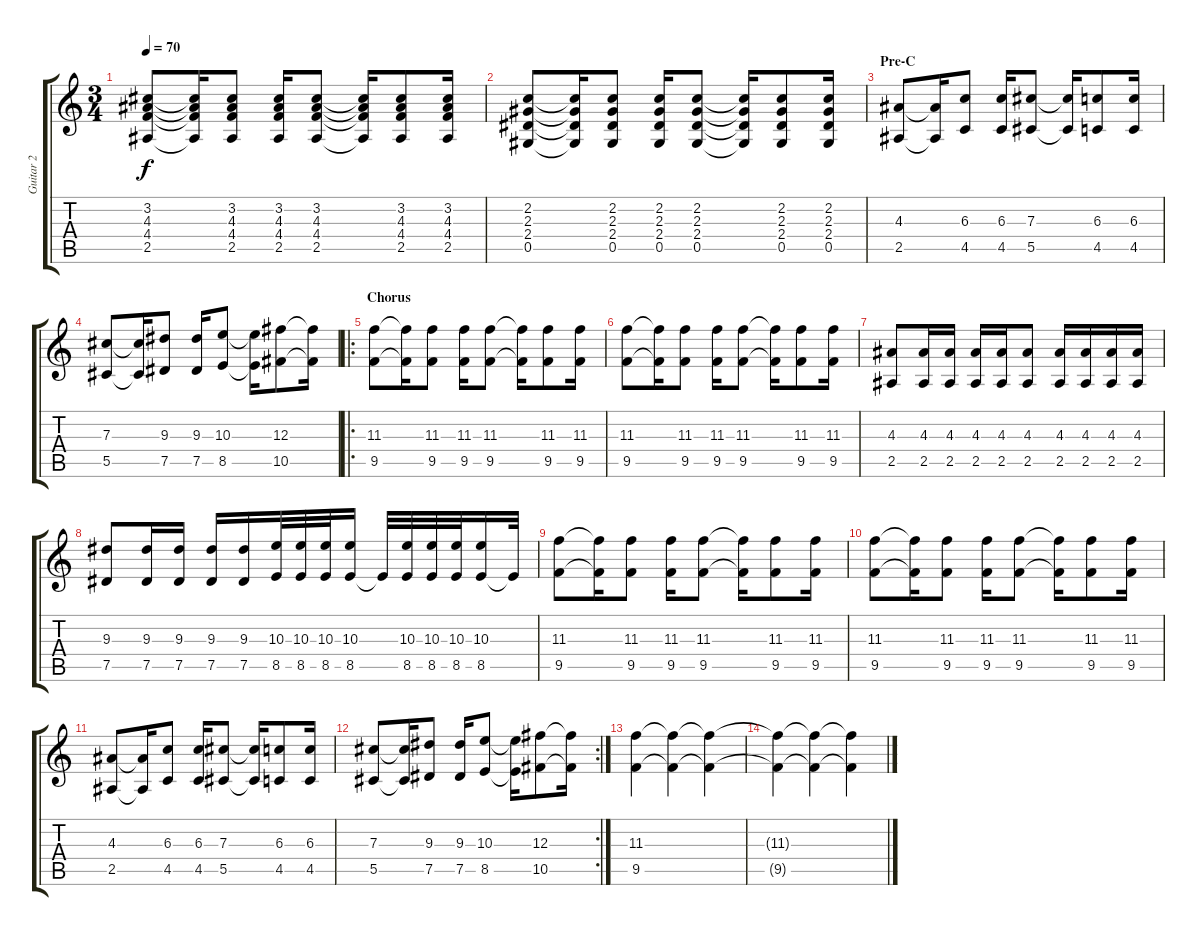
\track ("Guitar 2" "Guitar 2") {instrument overdrivenguitar}
\staff {score tabs}
\tuning (Eb4 Bb3 Gb3 Db3 Ab2 Eb2) {hide}
\ts (3 4)
\tempo 70
\clef g2
\ks c
(3.2 4.3 4.4 2.5).8{dy f instrument distortionguitar} (3.2{t} 4.3{t} 4.4{t} 2.5{t}).16 (3.2 4.3 4.4 2.5).8 (3.2 4.3 4.4 2.5).16 (3.2 4.3 4.4 2.5).8 (3.2{t} 4.3{t} 4.4{t} 2.5{t}).16 (3.2 4.3 4.4 2.5).8 (3.2 4.3 4.4 2.5).16 |
(2.2 2.3 2.4 0.5).8{instrument distortionguitar} (2.2{t} 2.3{t} 2.4{t} 0.5{t}).16 (2.2 2.3 2.4 0.5).8 (2.2 2.3 2.4 0.5).16 (2.2 2.3 2.4 0.5).8 (2.2{t} 2.3{t} 2.4{t} 0.5{t}).16 (2.2 2.3 2.4 0.5).8 (2.2 2.3 2.4 0.5).16 |
\section ("" "Pre-C")
(4.3 2.5).8{instrument overdrivenguitar} (4.3{t} 2.5{t}).16 (6.3 4.5).8 (6.3 4.5).16 (7.3 5.5).8 (7.3{t} 5.5{t}).16 (6.3 4.5).8 (6.3 4.5).16 |
(7.3 5.5).8 (7.3{t} 5.5{t}).16 (9.3 7.5).8 (9.3 7.5).16 (10.3 8.5).8 (10.3{t} 8.5{t}).16 (12.3 10.5).8 (12.3{t} 10.5{t}).16 |
\ro
\section ("" "Chorus")
(11.3 9.5).8 (11.3{t} 9.5{t}).16 (11.3 9.5).8 (11.3 9.5).16 (11.3 9.5).8 (11.3{t} 9.5{t}).16 (11.3 9.5).8 (11.3 9.5).16 |
(11.3 9.5).8 (11.3{t} 9.5{t}).16 (11.3 9.5).8 (11.3 9.5).16 (11.3 9.5).8 (11.3{t} 9.5{t}).16 (11.3 9.5).8 (11.3 9.5).16 |
(4.3 2.5).8 (4.3 2.5).16 (4.3 2.5).16 (4.3 2.5).16 (4.3 2.5).16 (4.3 2.5).8 (4.3 2.5).16 (4.3 2.5).16 (4.3 2.5).16 (4.3 2.5).16 |
(9.3 7.5).8 (9.3 7.5).16 (9.3 7.5).16 (9.3 7.5).16 (9.3 7.5).16 (10.3 8.5).32 (10.3 8.5).32 (10.3 8.5).32 (10.3 8.5).16 8.5{t}.32 (10.3 8.5).32 (10.3 8.5).32 (10.3 8.5).32 (10.3 8.5).16 8.5{t}.32 |
(11.3 9.5).8 (11.3{t} 9.5{t}).16 (11.3 9.5).8 (11.3 9.5).16 (11.3 9.5).8 (11.3{t} 9.5{t}).16 (11.3 9.5).8 (11.3 9.5).16 |
(11.3 9.5).8 (11.3{t} 9.5{t}).16 (11.3 9.5).8 (11.3 9.5).16 (11.3 9.5).8 (11.3{t} 9.5{t}).16 (11.3 9.5).8 (11.3 9.5).16 |
(4.3 2.5).8 (4.3{t} 2.5{t}).16 (6.3 4.5).8 (6.3 4.5).16 (7.3 5.5).8 (7.3{t} 5.5{t}).16 (6.3 4.5).8 (6.3 4.5).16 |
\rc 2
(7.3 5.5).8 (7.3{t} 5.5{t}).16 (9.3 7.5).8 (9.3 7.5).16 (10.3 8.5).8 (10.3{t} 8.5{t}).16 (12.3 10.5).8 (12.3{t} 10.5{t}).16 |
(11.3 9.5).4 (11.3{t} 9.5{t}).4 (11.3{t} 9.5{t}).4 |
(11.3{t} 9.5{t}).4 (11.3{t} 9.5{t}).4 (11.3{t} 9.5{t}).4
